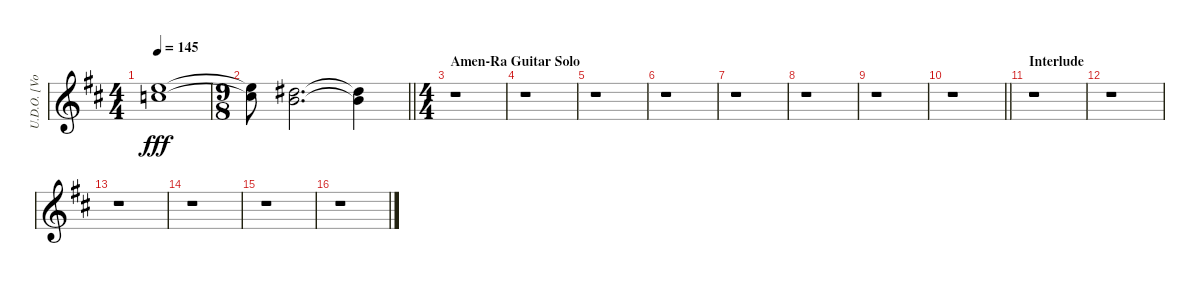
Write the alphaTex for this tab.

\track ("U.D.O. [Vocals#1]" "U.D.O. [Vo") {instrument lead2sawtooth}
\staff {score}
\tuning (E4 B3 G3 D3 A2 E2) {hide}
\ts (4 4)
\tempo 145
\clef g2
\ks d
(12.1 13.2).1{dy fff} |
\ts (9 8)
\barLineRight lightlight
(12.1{t} 13.2{t}).8 (11.1 12.2).2{d} (11.1{t} 12.2{t}).4 |
\ts (4 4)
\section ("" "Amen-Ra Guitar Solo")
r.1 |
r.1 |
r.1 |
r.1 |
r.1 |
r.1 |
r.1 |
\barLineRight lightlight
r.1 |
\section ("" "Interlude")
r.1 |
r.1 |
r.1 |
r.1 |
r.1 |
r.1
